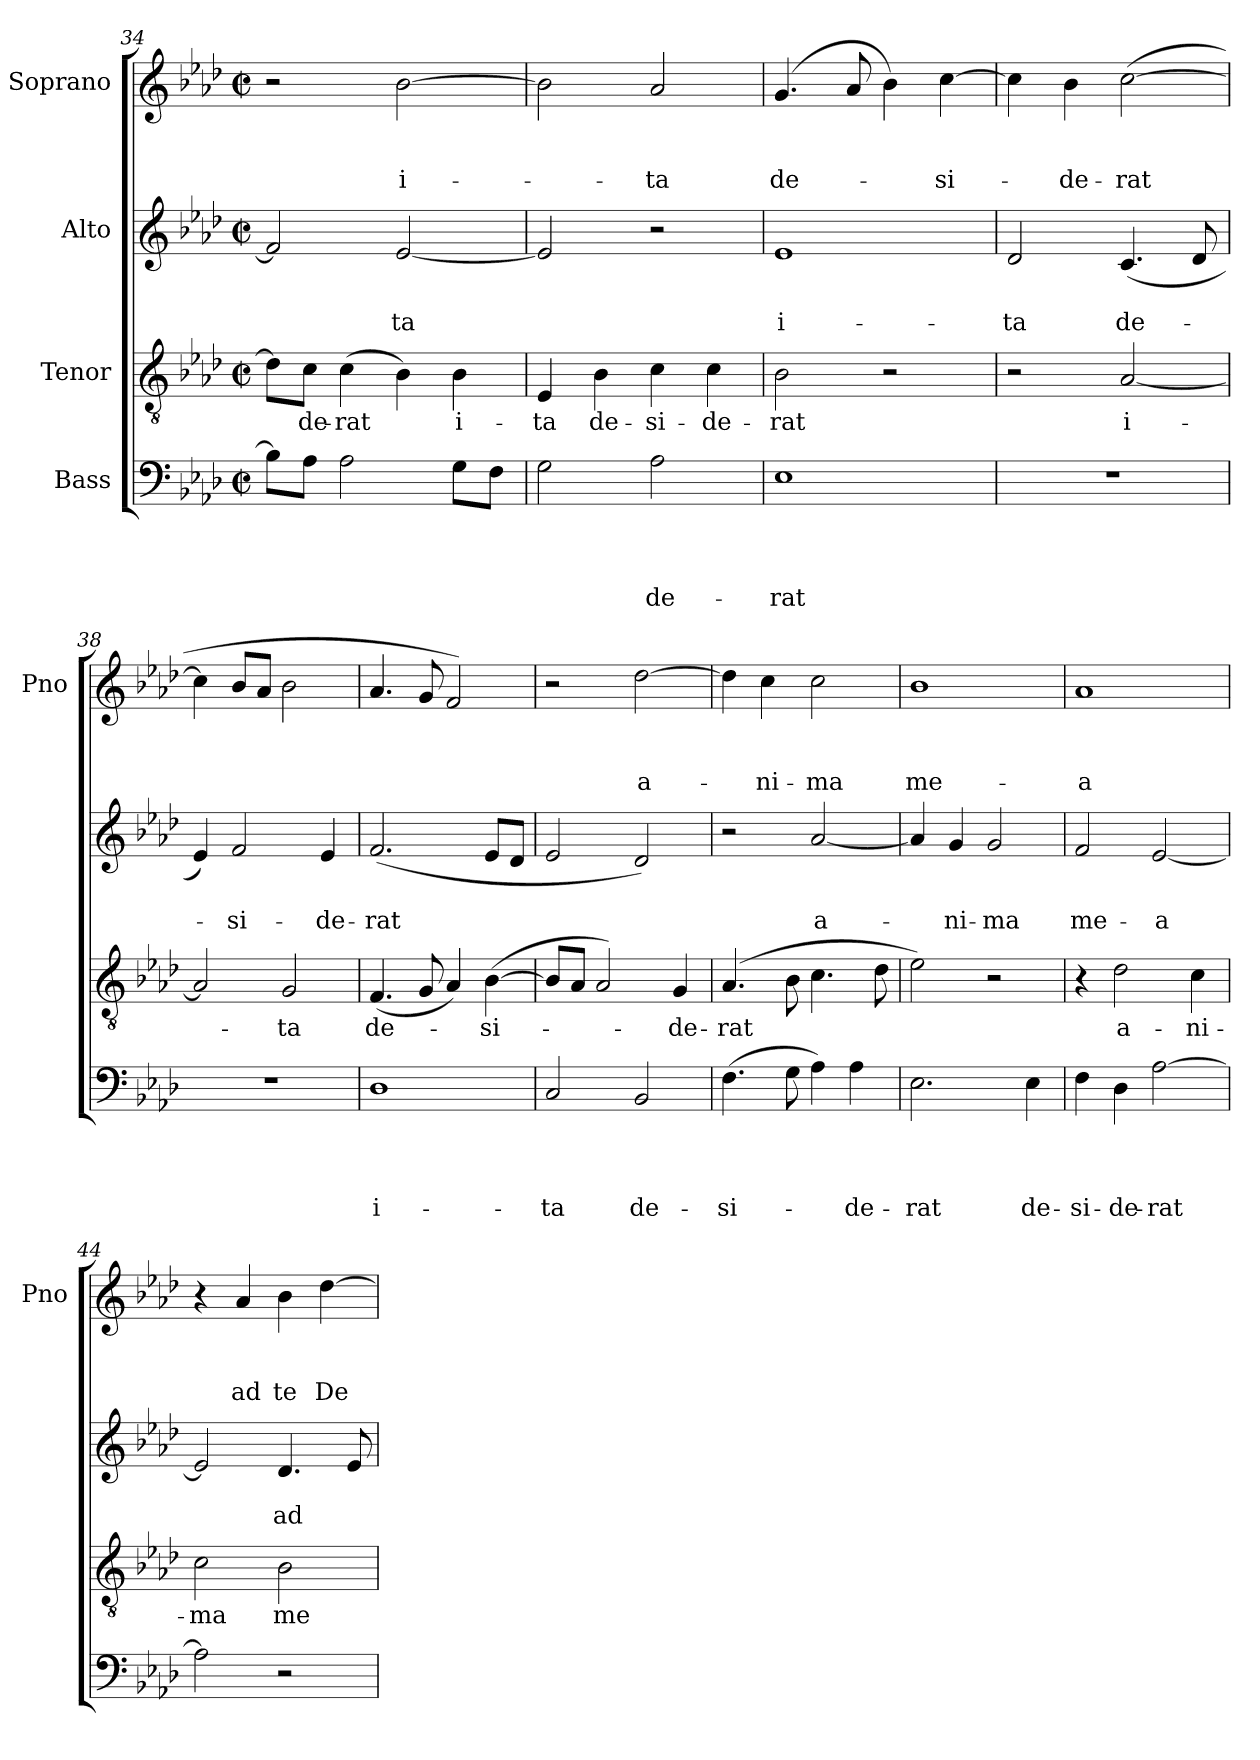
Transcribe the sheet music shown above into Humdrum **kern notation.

**kern	**text	**text	**text	**text	**kern	**text	**kern	**text	**text	**kern	**text	**text	**text
*part4	*part4	*part4	*part4	*part4	*part3	*part3	*part2	*part2	*part2	*part1	*part1	*part1	*part1
*staff4	*staff4	*staff4	*staff4	*staff4	*staff3	*staff3	*staff2	*staff2	*staff2	*staff1	*staff1	*staff1	*staff1
*I"Bass	*	*	*	*	*I"Tenor	*	*I"Alto	*	*	*I"Soprano	*	*	*
*	*	*	*	*	*	*	*	*	*	*I'Pno	*	*	*
*clefF4	*	*	*	*	*clefGv2	*	*clefG2	*	*	*clefG2	*	*	*
*k[b-e-a-d-]	*	*	*	*	*k[b-e-a-d-]	*	*k[b-e-a-d-]	*	*	*k[b-e-a-d-]	*	*	*
*A-:	*	*	*	*	*A-:	*	*A-:	*	*	*A-:	*	*	*
*M2/2	*	*	*	*	*M2/2	*	*M2/2	*	*	*M2/2	*	*	*
*met(c|)	*	*	*	*	*met(c|)	*	*met(c|)	*	*	*met(c|)	*	*	*
=34	=34	=34	=34	=34	=34	=34	=34	=34	=34	=34	=34	=34	=34
8B-\L]	.	.	.	.	8d-\L]	.	2f/]	.	.	2r	.	.	.
8A-\J	.	.	.	.	8c\J	-de-	.	.	.	.	.	.	.
2A-\	.	.	.	.	(4c\	-rat	.	.	.	.	.	.	.
.	.	.	.	.	4B-\)	.	[2e-/	.	-ta	[2b-\	.	.	i-
8G\L	.	.	.	.	4B-\	i-	.	.	.	.	.	.	.
8F\J	.	.	.	.	.	.	.	.	.	.	.	.	.
=35	=35	=35	=35	=35	=35	=35	=35	=35	=35	=35	=35	=35	=35
2G\	.	.	.	.	4E-/	-ta	2e-/]	.	.	2b-\]	.	.	.
.	.	.	.	.	4B-\	de-	.	.	.	.	.	.	.
2A-\	.	.	.	-de-	4c\	-si-	2r	.	.	2a-/	.	.	-ta
.	.	.	.	.	4c\	-de-	.	.	.	.	.	.	.
=36	=36	=36	=36	=36	=36	=36	=36	=36	=36	=36	=36	=36	=36
1E-	.	.	.	-rat	2B-\	-rat	1e-	.	i-	(4.g/	.	.	de-
.	.	.	.	.	.	.	.	.	.	8a-/	.	.	.
.	.	.	.	.	2r	.	.	.	.	4b-\)	.	.	.
.	.	.	.	.	.	.	.	.	.	[4cc\	.	.	-si-
=37	=37	=37	=37	=37	=37	=37	=37	=37	=37	=37	=37	=37	=37
1r	.	.	.	.	2r	.	2d-/	.	-ta	4cc\]	.	.	.
.	.	.	.	.	.	.	.	.	.	4b-\	.	.	-de-
.	.	.	.	.	[2A-/	i-	(4.c/	.	de-	([2cc\	.	.	-rat
.	.	.	.	.	.	.	8d-/	.	.	.	.	.	.
=38	=38	=38	=38	=38	=38	=38	=38	=38	=38	=38	=38	=38	=38
1r	.	.	.	.	2A-/]	.	4e-/)	.	.	4cc\]	.	.	.
.	.	.	.	.	.	.	2f/	.	-si-	8b-/L	.	.	.
.	.	.	.	.	.	.	.	.	.	8a-/J	.	.	.
.	.	.	.	.	2G/	-ta	.	.	.	2b-\	.	.	.
.	.	.	.	.	.	.	4e-/	.	-de-	.	.	.	.
!!LO:LB:g=z
=39	=39	=39	=39	=39	=39	=39	=39	=39	=39	=39	=39	=39	=39
1D-	.	.	.	i-	(4.F/	de-	(2.f/	.	-rat	4.a-/	.	.	.
.	.	.	.	.	8G/	.	.	.	.	8g/	.	.	.
.	.	.	.	.	4A-/)	.	.	.	.	2f/)	.	.	.
.	.	.	.	.	([4B-\	-si-	8e-/L	.	.	.	.	.	.
.	.	.	.	.	.	.	8d-/J	.	.	.	.	.	.
=40	=40	=40	=40	=40	=40	=40	=40	=40	=40	=40	=40	=40	=40
2C/	.	.	.	-ta	8B-/L]	.	2e-/	.	.	2r	.	.	.
.	.	.	.	.	8A-/J	.	.	.	.	.	.	.	.
.	.	.	.	.	2A-/)	.	.	.	.	.	.	.	.
2BB-/	.	.	.	de-	.	.	2d-/)	.	.	[2dd-\	.	.	a-
.	.	.	.	.	4G/	-de-	.	.	.	.	.	.	.
=41	=41	=41	=41	=41	=41	=41	=41	=41	=41	=41	=41	=41	=41
(4.F\	.	.	.	-si-	(4.A-/	-rat	2r	.	.	4dd-\]	.	.	.
.	.	.	.	.	.	.	.	.	.	4cc\	.	.	-ni-
8G\	.	.	.	.	8B-\	.	.	.	.	.	.	.	.
4A-\)	.	.	.	.	4.c\	.	[2a-/	.	a-	2cc\	.	.	-ma
4A-\	.	.	.	-de-	.	.	.	.	.	.	.	.	.
.	.	.	.	.	8d-\	.	.	.	.	.	.	.	.
=42	=42	=42	=42	=42	=42	=42	=42	=42	=42	=42	=42	=42	=42
2.E-\	.	.	.	-rat	2e-\)	.	4a-/]	.	.	1b-	.	.	me-
.	.	.	.	.	.	.	4g/	.	-ni-	.	.	.	.
.	.	.	.	.	2r	.	2g/	.	-ma	.	.	.	.
4E-\	.	.	.	de-	.	.	.	.	.	.	.	.	.
=43	=43	=43	=43	=43	=43	=43	=43	=43	=43	=43	=43	=43	=43
4F\	.	.	.	-si-	4r	.	2f/	.	me-	1a-	.	.	-a
4D-\	.	.	.	-de-	2d-\	a-	.	.	.	.	.	.	.
[2A-\	.	.	.	-rat	.	.	[2e-/	.	-a	.	.	.	.
.	.	.	.	.	4c\	-ni-	.	.	.	.	.	.	.
=44	=44	=44	=44	=44	=44	=44	=44	=44	=44	=44	=44	=44	=44
2A-\]	.	.	.	.	2c\	-ma	2e-/]	.	.	4r	.	.	.
.	.	.	.	.	.	.	.	.	.	4a-/	.	.	ad
2r	.	.	.	.	2B-\	me-	4.d-/	.	ad	4b-\	.	.	te
.	.	.	.	.	.	.	.	.	.	[4dd-\	.	.	De-
.	.	.	.	.	.	.	8e-/	.	.	.	.	.	.
=	=	=	=	=	=	=	=	=	=	=	=	=	=
*-	*-	*-	*-	*-	*-	*-	*-	*-	*-	*-	*-	*-	*-
